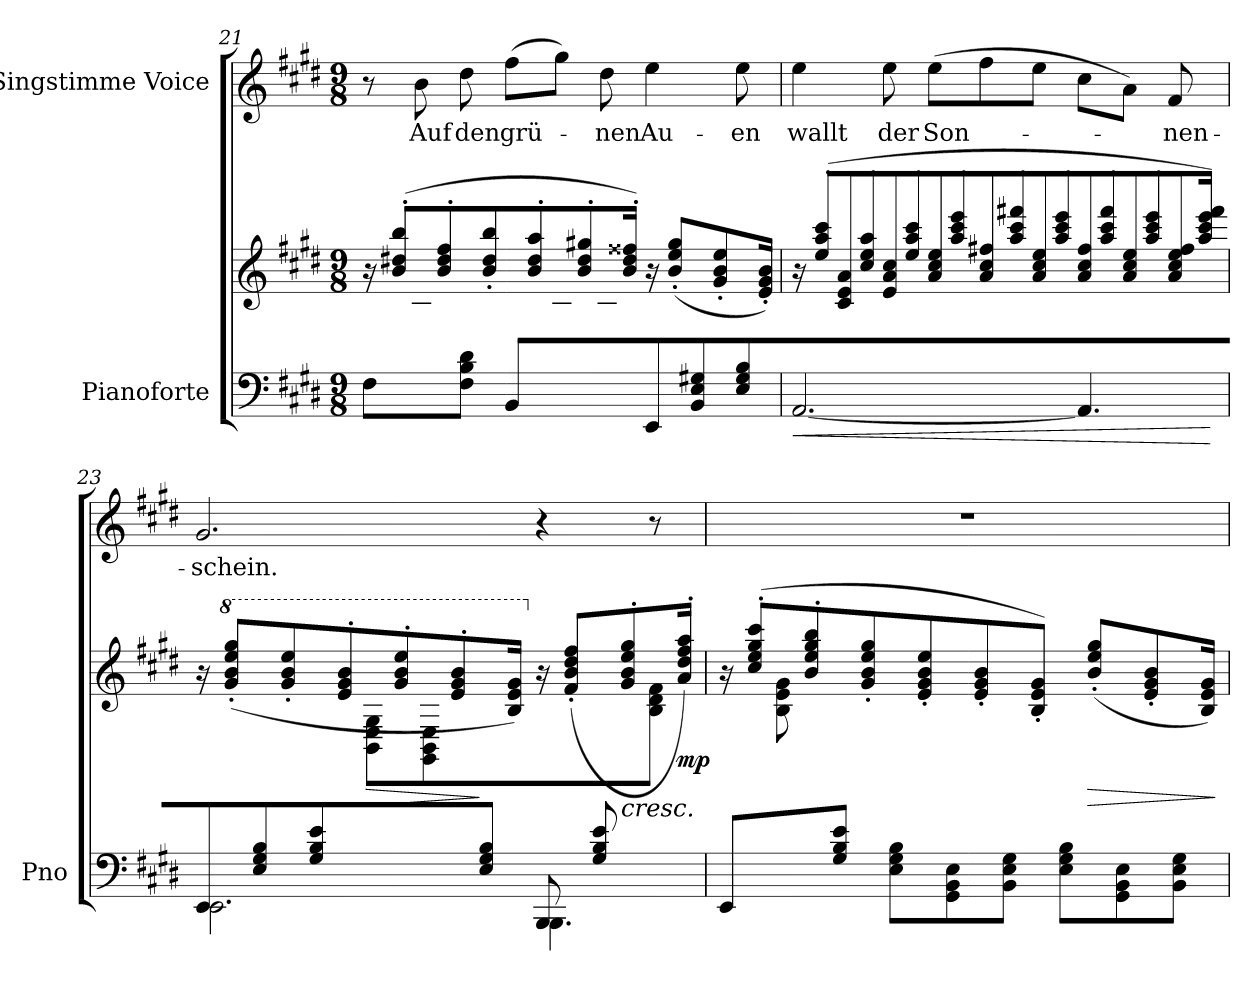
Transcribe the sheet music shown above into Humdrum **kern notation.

**kern	**kern	**dynam	**kern	**text
*part2	*part2	*part2	*part1	*part1
*staff3	*staff2	*staff2/3	*staff1	*staff1
*I"Pianoforte	*	*	*I"Singstimme Voice	*
*I'Pno	*	*	*	*
*clefF4	*clefG2	*	*clefG2	*
*k[f#c#g#d#]	*k[f#c#g#d#]	*	*k[f#c#g#d#]	*
*M9/8	*M9/8	*	*M9/8	*
=21	=21	=21	=21	=21
*	*^	*	*	*
8F#\L	16r	8ryy	.	8r	.
.	(>8b/'> 8dd#X/'> 8bb/'>L	.	.	.	.
8ryy	.	8B\ 8d#X\ 8f#\	.	8b\	Auf
.	8b/'> 8dd#/'> 8ff#/'>	.	.	.	.
8F#\ 8B\ 8d#\J	.	4ryy	.	8dd#\	den
.	8b/'> 8dd#/'> 8bb/'>	.	.	.	.
8BB/L	.	.	.	(8ff#\L	grü-
.	8b/'> 8dd#/'> 8aa/'>	.	.	.	.
4ryy	.	8B\ 8d#\ 8g#X\	.	8gg#\J)	.
.	8b/'> 8dd#/'> 8gg#X/'>	.	.	.	.
.	.	8B\ 8d#\ 8f##X\J	.	8dd#\	-nen
.	16b/'> 16dd#/'> 16ff##X/'>Jk)	.	.	.	.
8EE/L	16r	4.ryy	.	4ee\	Au-
.	(>8b/'> 8ee/'> 8gg#/'>L	.	.	.	.
8BB/ 8E/ 8G#X/	.	.	.	.	.
.	8g#/'> 8b/'> 8ee/'>	.	.	.	.
8E/ 8G#/ 8B/J	.	.	.	8ee\	-en
.	16e/'> 16g#/'> 16b/'>Jk)	.	.	.	.
=22	=22	=22	=22	=22	=22
!	!	!	!LO:HP:b=2	!	!
*^	*	*	*	*	*
8ryy	[<2.AA/	16r	8ryy	<	4ee\	wallt
.	.	(>8ee/'> 8aa/'> 8ccc#/'>L	.	.	.	.
1ryy	.	.	8c#/ 8e/ 8a/L	.	.	.
.	.	8cc#/'> 8ee/'> 8aa/'>	.	.	.	.
.	.	.	8e/ 8a/ 8cc#/	.	8ee\	der
.	.	8ee/'> 8aa/'> 8ccc#/'>	.	.	.	.
.	.	.	8a/ 8cc#/ 8ee/	.	(8ee\L	Son-
.	.	8aa/'> 8ccc#/'> 8eee/'>	.	.	.	.
.	.	.	8a/ 8cc#/ 8ff#X/	.	8ff#\	.
.	.	8aa/'> 8ccc#/'> 8fff#X/'>	.	.	.	.
.	.	.	8a/ 8cc#/ 8ee/	.	8ee\J	.
.	.	8aa/'> 8ccc#/'> 8eee/'>	.	.	.	.
.	4.AA/]	.	8a/ 8cc#/ 8ff#/	.	8cc#\L	.
.	.	8aa/'> 8ccc#/'> 8fff#/'>	.	.	.	.
.	.	.	8a/ 8cc#/ 8ee/	.	8a\J)	.
.	.	8aa/'> 8ccc#/'> 8eee/'>	.	.	.	.
.	.	.	8a/ 8cc#/ 8ee/ 8ff#/J	.	8f#/	-nen-
.	.	16aa/ 16ccc#/ 16eee/ 16fff#/Jk)	.	.	.	.
*v	*v	*	*	*	*	*
*	*v	*v	*	*	*
.	.	[	.	.
=23	=23	=23	=23	=23
!LO:N:head=open	!	!	!	!
*^	*^	*	*	*
8EE/L	2.EE\	16r	4.ryy	.	2.g#/	-schein.
*	*	*8va	*	*	*	*
.	.	(>8gg#/'> 8bb/'> 8eee/'> 8ggg#/'>L	.	.	.	.
8E/ 8G#/ 8B/	.	.	.	.	.	.
.	.	8gg#/'> 8bb/'> 8eee/'>	.	.	.	.
8G#/ 8B/ 8e/J	.	.	.	.	.	.
.	.	8ee/'> 8gg#/'> 8bb/'>	.	.	.	.
!	!	!	!	!LO:HP:b	!	!
4ryy	.	.	8B\ 8e\ 8g#\L	>	.	.
.	.	8gg#/'> 8bb/'> 8eee/'>	.	.	.	.
.	.	.	8G#\ 8B\ 8e\	.	.	.
.	.	8ee/'> 8gg#/'> 8bb/'>	.	.	.	.
8E/ 8G#/ 8B/J	.	.	4.ryy	]	.	.
.	.	16b/ 16ee/ 16gg#/Jk)	.	.	.	.
*	*	*X8va	*	*	*	*
8BBB/L	4.BBB\	16r	.	.	4r	.
.	.	(>8f#/'> 8b/'> 8dd#/'> 8ff#/'>L	.	.	.	.
8G#/ 8B/ 8e/	.	.	.	.	.	.
!	!	!	!	!LO:HP:b	!	!
.	.	8g#/'> 8b/'> 8ee/'> 8gg#/'>	.	<	.	.
8ryy	.	.	8B\ 8d#\ 8f#\J	.	8r	.
!	!	!	!	!LO:DY:b	!	!
.	.	16a/'> 16dd#/'> 16ff#/'> 16aa/'>Jk)	.	mp	.	.
*v	*v	*	*	*	*	*
*	*v	*v	*	*	*
.	.	[	.	.
=24	=24	=24	=24	=24
*	*^	*	*	*
8EE/L	16r	8ryy	.	8%9r	.
.	(>8cc#/'> 8ee/'> 8gg#/'> 8ccc#/'>L	.	.	.	.
8ryy	.	8B\ 8e\ 8g#\	.	.	.
.	8b/'> 8ee/'> 8gg#/'> 8bb/'>	.	.	.	.
8G#/ 8B/ 8e/J	.	2..ryy	.	.	.
.	8g#/'> 8b/'> 8ee/'> 8gg#/'>	.	.	.	.
8E\ 8G#\ 8B\L	.	.	.	.	.
.	8e/'> 8g#/'> 8b/'> 8ee/'>	.	.	.	.
8GG#\ 8BB\ 8E\	.	.	.	.	.
.	8e/'> 8g#/'> 8b/'>	.	.	.	.
8BB\ 8E\ 8G#\J	.	.	.	.	.
.	8B/'> 8e/'> 8g#/'>J)	.	.	.	.
8E\ 8G#\ 8B\L	.	.	.	.	.
!	!	!	!LO:HP:b	!	!
.	(>8b/'> 8ee/'> 8gg#/'>L	.	>	.	.
8GG#\ 8BB\ 8E\	.	.	.	.	.
.	8e/'> 8g#/'> 8b/'>	.	.	.	.
8BB\ 8E\ 8G#\J	.	.	.	.	.
.	16B/ 16e/ 16g#/Jk)	.	.	.	.
*	*v	*v	*	*	*
.	.	]	.	.
=	=	=	=	=
*-	*-	*-	*-	*-
